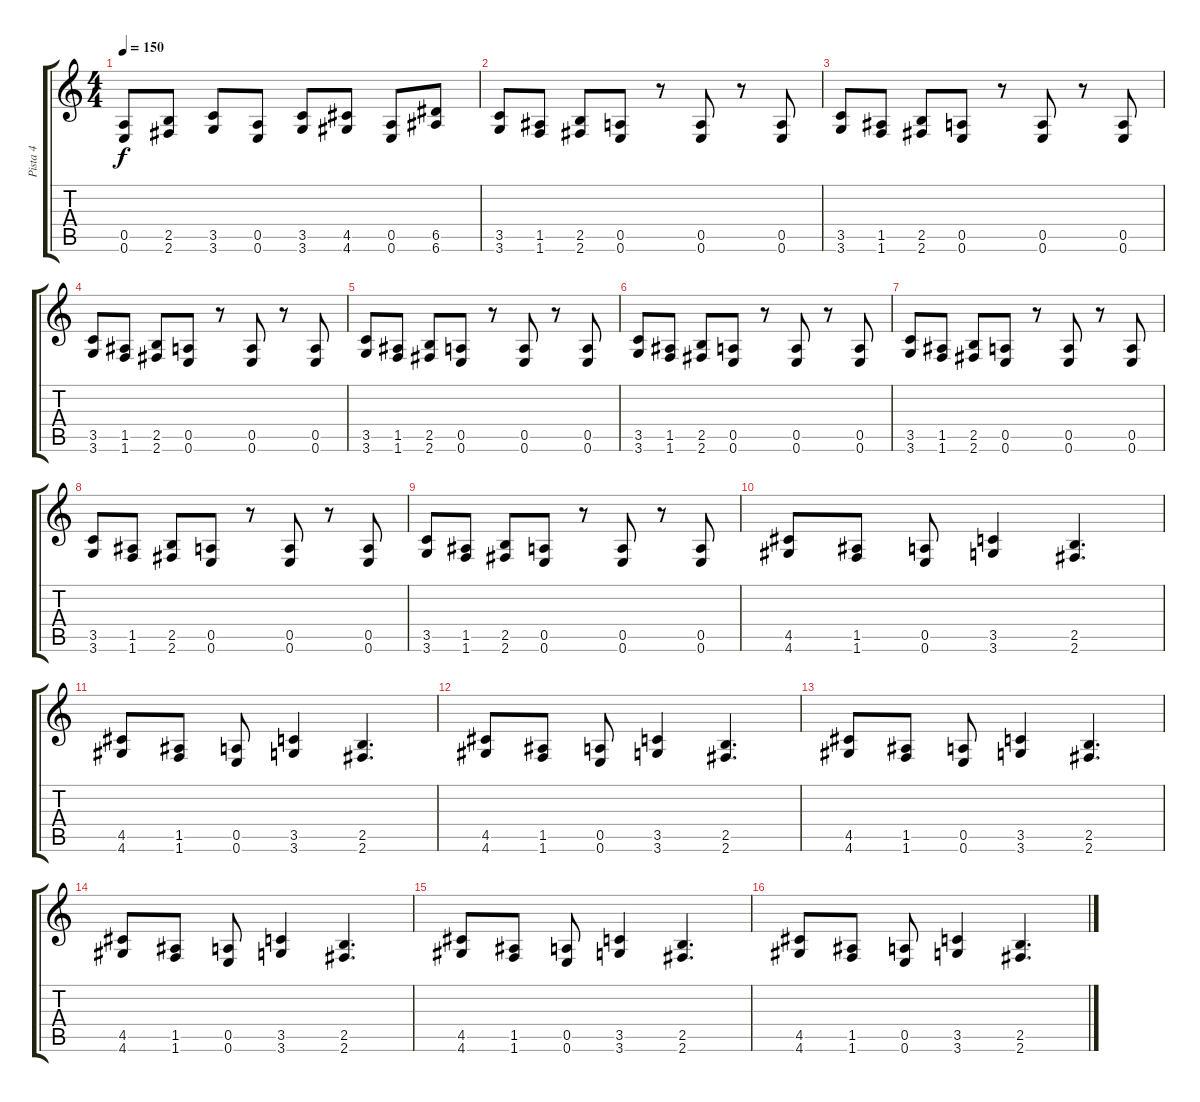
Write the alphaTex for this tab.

\track ("Pista 4" "Pista 4") {instrument overdrivenguitar}
\staff {score tabs}
\tuning (E4 B3 G3 D3 A2 E2) {hide}
\ts (4 4)
\tempo 150
\clef g2
\ks c
(0.5 0.6).8{dy f} (2.5 2.6).8 (3.5 3.6).8 (0.5 0.6).8 (3.5 3.6).8 (4.5 4.6).8 (0.5 0.6).8 (6.5 6.6).8 |
(3.5 3.6).8 (1.5 1.6).8 (2.5 2.6).8 (0.5 0.6).8 r.8 (0.5 0.6).8 r.8 (0.5 0.6).8 |
(3.5 3.6).8 (1.5 1.6).8 (2.5 2.6).8 (0.5 0.6).8 r.8 (0.5 0.6).8 r.8 (0.5 0.6).8 |
(3.5 3.6).8 (1.5 1.6).8 (2.5 2.6).8 (0.5 0.6).8 r.8 (0.5 0.6).8 r.8 (0.5 0.6).8 |
(3.5 3.6).8 (1.5 1.6).8 (2.5 2.6).8 (0.5 0.6).8 r.8 (0.5 0.6).8 r.8 (0.5 0.6).8 |
(3.5 3.6).8 (1.5 1.6).8 (2.5 2.6).8 (0.5 0.6).8 r.8 (0.5 0.6).8 r.8 (0.5 0.6).8 |
(3.5 3.6).8 (1.5 1.6).8 (2.5 2.6).8 (0.5 0.6).8 r.8 (0.5 0.6).8 r.8 (0.5 0.6).8 |
(3.5 3.6).8 (1.5 1.6).8 (2.5 2.6).8 (0.5 0.6).8 r.8 (0.5 0.6).8 r.8 (0.5 0.6).8 |
(3.5 3.6).8 (1.5 1.6).8 (2.5 2.6).8 (0.5 0.6).8 r.8 (0.5 0.6).8 r.8 (0.5 0.6).8 |
(4.5 4.6).8 (1.5 1.6).8 (0.5 0.6).8 (3.5 3.6).4 (2.5 2.6).4{d} |
(4.5 4.6).8 (1.5 1.6).8 (0.5 0.6).8 (3.5 3.6).4 (2.5 2.6).4{d} |
(4.5 4.6).8 (1.5 1.6).8 (0.5 0.6).8 (3.5 3.6).4 (2.5 2.6).4{d} |
(4.5 4.6).8 (1.5 1.6).8 (0.5 0.6).8 (3.5 3.6).4 (2.5 2.6).4{d} |
(4.5 4.6).8 (1.5 1.6).8 (0.5 0.6).8 (3.5 3.6).4 (2.5 2.6).4{d} |
(4.5 4.6).8 (1.5 1.6).8 (0.5 0.6).8 (3.5 3.6).4 (2.5 2.6).4{d} |
(4.5 4.6).8 (1.5 1.6).8 (0.5 0.6).8 (3.5 3.6).4 (2.5 2.6).4{d}
